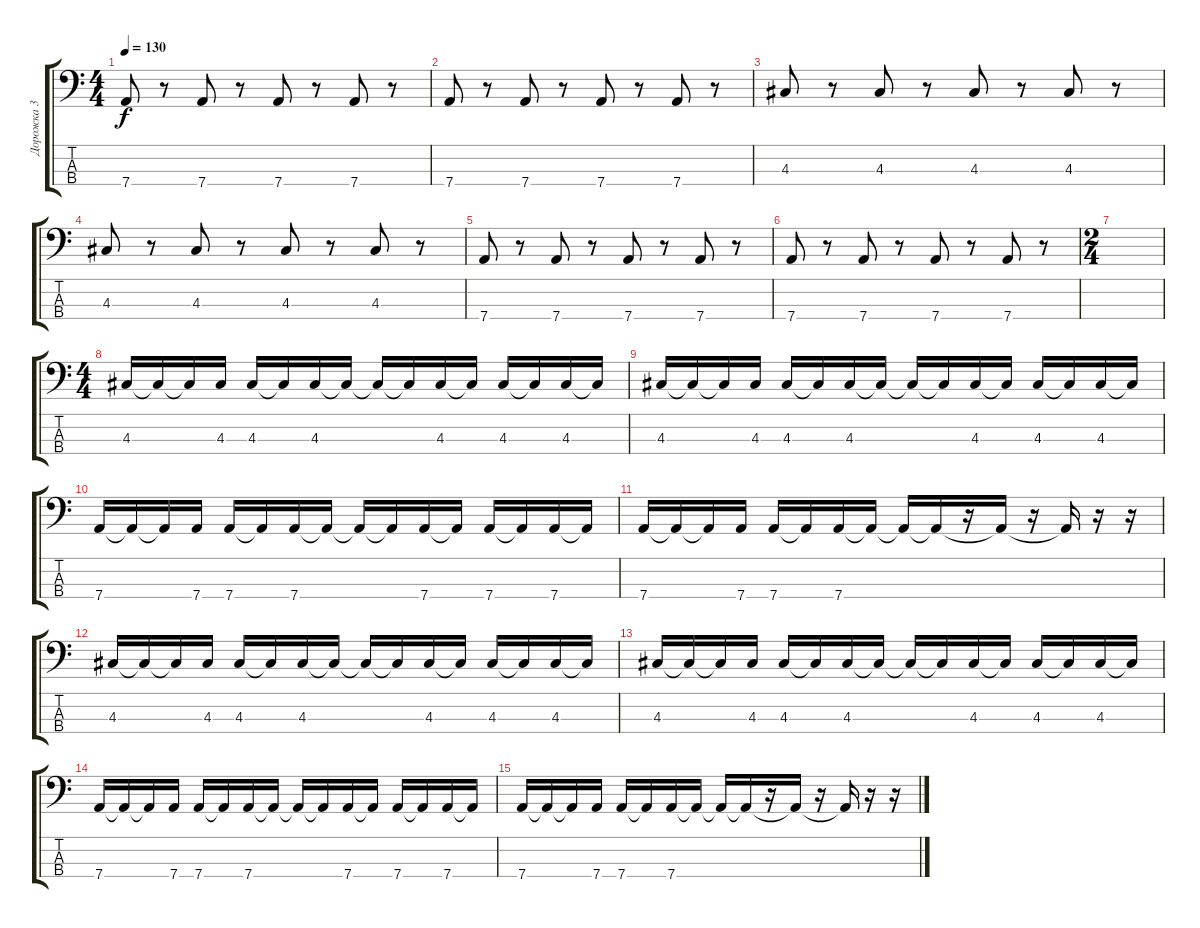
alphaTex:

\track ("Дорожка 3" "Дорожка 3") {instrument electricbasspick}
\staff {score tabs}
\tuning (G2 D2 A1 D1) {hide}
\ts (4 4)
\tempo 130
\clef f4
\ks c
7.4.8{dy f} r.8 7.4.8 r.8 7.4.8 r.8 7.4.8 r.8 |
7.4.8 r.8 7.4.8 r.8 7.4.8 r.8 7.4.8 r.8 |
4.3.8 r.8 4.3.8 r.8 4.3.8 r.8 4.3.8 r.8 |
4.3.8 r.8 4.3.8 r.8 4.3.8 r.8 4.3.8 r.8 |
7.4.8 r.8 7.4.8 r.8 7.4.8 r.8 7.4.8 r.8 |
7.4.8 r.8 7.4.8 r.8 7.4.8 r.8 7.4.8 r.8 |
\ts (2 4)
|
\ts (4 4)
4.3.16 4.3{t}.16 4.3{t}.16 4.3.16 4.3.16 4.3{t}.16 4.3.16 4.3{t}.16 4.3{t}.16 4.3{t}.16 4.3.16 4.3{t}.16 4.3.16 4.3{t}.16 4.3.16 4.3{t}.16 |
4.3.16 4.3{t}.16 4.3{t}.16 4.3.16 4.3.16 4.3{t}.16 4.3.16 4.3{t}.16 4.3{t}.16 4.3{t}.16 4.3.16 4.3{t}.16 4.3.16 4.3{t}.16 4.3.16 4.3{t}.16 |
7.4.16 7.4{t}.16 7.4{t}.16 7.4.16 7.4.16 7.4{t}.16 7.4.16 7.4{t}.16 7.4{t}.16 7.4{t}.16 7.4.16 7.4{t}.16 7.4.16 7.4{t}.16 7.4.16 7.4{t}.16 |
7.4.16 7.4{t}.16 7.4{t}.16 7.4.16 7.4.16 7.4{t}.16 7.4.16 7.4{t}.16 7.4{t}.16 7.4{t}.16 r.16 7.4{t}.16 r.16 7.4{t}.16 r.16 r.16 |
4.3.16 4.3{t}.16 4.3{t}.16 4.3.16 4.3.16 4.3{t}.16 4.3.16 4.3{t}.16 4.3{t}.16 4.3{t}.16 4.3.16 4.3{t}.16 4.3.16 4.3{t}.16 4.3.16 4.3{t}.16 |
4.3.16 4.3{t}.16 4.3{t}.16 4.3.16 4.3.16 4.3{t}.16 4.3.16 4.3{t}.16 4.3{t}.16 4.3{t}.16 4.3.16 4.3{t}.16 4.3.16 4.3{t}.16 4.3.16 4.3{t}.16 |
7.4.16 7.4{t}.16 7.4{t}.16 7.4.16 7.4.16 7.4{t}.16 7.4.16 7.4{t}.16 7.4{t}.16 7.4{t}.16 7.4.16 7.4{t}.16 7.4.16 7.4{t}.16 7.4.16 7.4{t}.16 |
7.4.16 7.4{t}.16 7.4{t}.16 7.4.16 7.4.16 7.4{t}.16 7.4.16 7.4{t}.16 7.4{t}.16 7.4{t}.16 r.16 7.4{t}.16 r.16 7.4{t}.16 r.16 r.16
